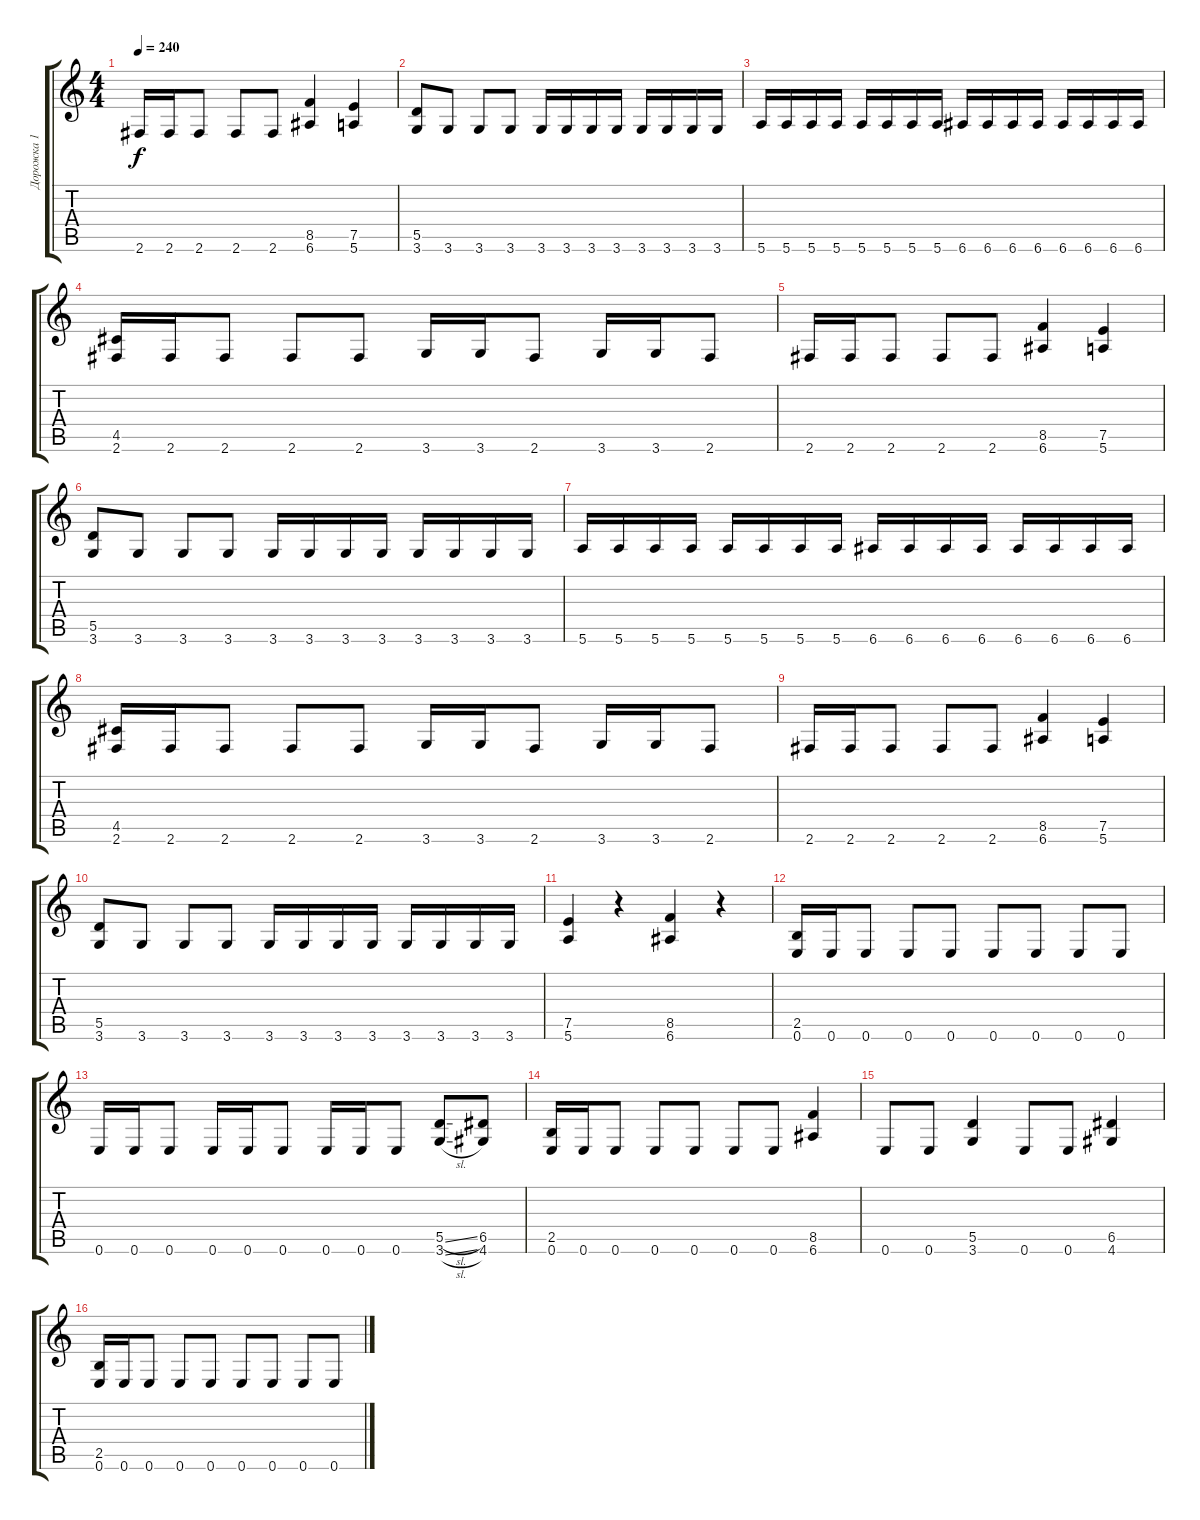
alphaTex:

\track ("Дорожка 1" "Дорожка 1") {instrument distortionguitar}
\staff {score tabs}
\tuning (E4 B3 G3 D3 A2 E2) {hide}
\ts (4 4)
\tempo 240
\clef g2
\ks c
2.6.16{dy f} 2.6.16 2.6.8 2.6.8 2.6.8 (8.5 6.6).4 (7.5 5.6).4 |
(5.5 3.6).8 3.6.8 3.6.8 3.6.8 3.6.16 3.6.16 3.6.16 3.6.16 3.6.16 3.6.16 3.6.16 3.6.16 |
5.6.16 5.6.16 5.6.16 5.6.16 5.6.16 5.6.16 5.6.16 5.6.16 6.6.16 6.6.16 6.6.16 6.6.16 6.6.16 6.6.16 6.6.16 6.6.16 |
(4.5 2.6).16 2.6.16 2.6.8 2.6.8 2.6.8 3.6.16 3.6.16 2.6.8 3.6.16 3.6.16 2.6.8 |
2.6.16 2.6.16 2.6.8 2.6.8 2.6.8 (8.5 6.6).4 (7.5 5.6).4 |
(5.5 3.6).8 3.6.8 3.6.8 3.6.8 3.6.16 3.6.16 3.6.16 3.6.16 3.6.16 3.6.16 3.6.16 3.6.16 |
5.6.16 5.6.16 5.6.16 5.6.16 5.6.16 5.6.16 5.6.16 5.6.16 6.6.16 6.6.16 6.6.16 6.6.16 6.6.16 6.6.16 6.6.16 6.6.16 |
(4.5 2.6).16 2.6.16 2.6.8 2.6.8 2.6.8 3.6.16 3.6.16 2.6.8 3.6.16 3.6.16 2.6.8 |
2.6.16 2.6.16 2.6.8 2.6.8 2.6.8 (8.5 6.6).4 (7.5 5.6).4 |
(5.5 3.6).8 3.6.8 3.6.8 3.6.8 3.6.16 3.6.16 3.6.16 3.6.16 3.6.16 3.6.16 3.6.16 3.6.16 |
(7.5 5.6).4 r.4 (8.5 6.6).4 r.4 |
(2.5 0.6).16 0.6.16 0.6.8 0.6.8 0.6.8 0.6.8 0.6.8 0.6.8 0.6.8 |
0.6.16 0.6.16 0.6.8 0.6.16 0.6.16 0.6.8 0.6.16 0.6.16 0.6.8 (5.5{sl} 3.6{sl}).8 (6.5 4.6).8 |
(2.5 0.6).16 0.6.16 0.6.8 0.6.8 0.6.8 0.6.8 0.6.8 (8.5 6.6).4 |
0.6.8 0.6.8 (5.5 3.6).4 0.6.8 0.6.8 (6.5 4.6).4 |
(2.5 0.6).16 0.6.16 0.6.8 0.6.8 0.6.8 0.6.8 0.6.8 0.6.8 0.6.8
